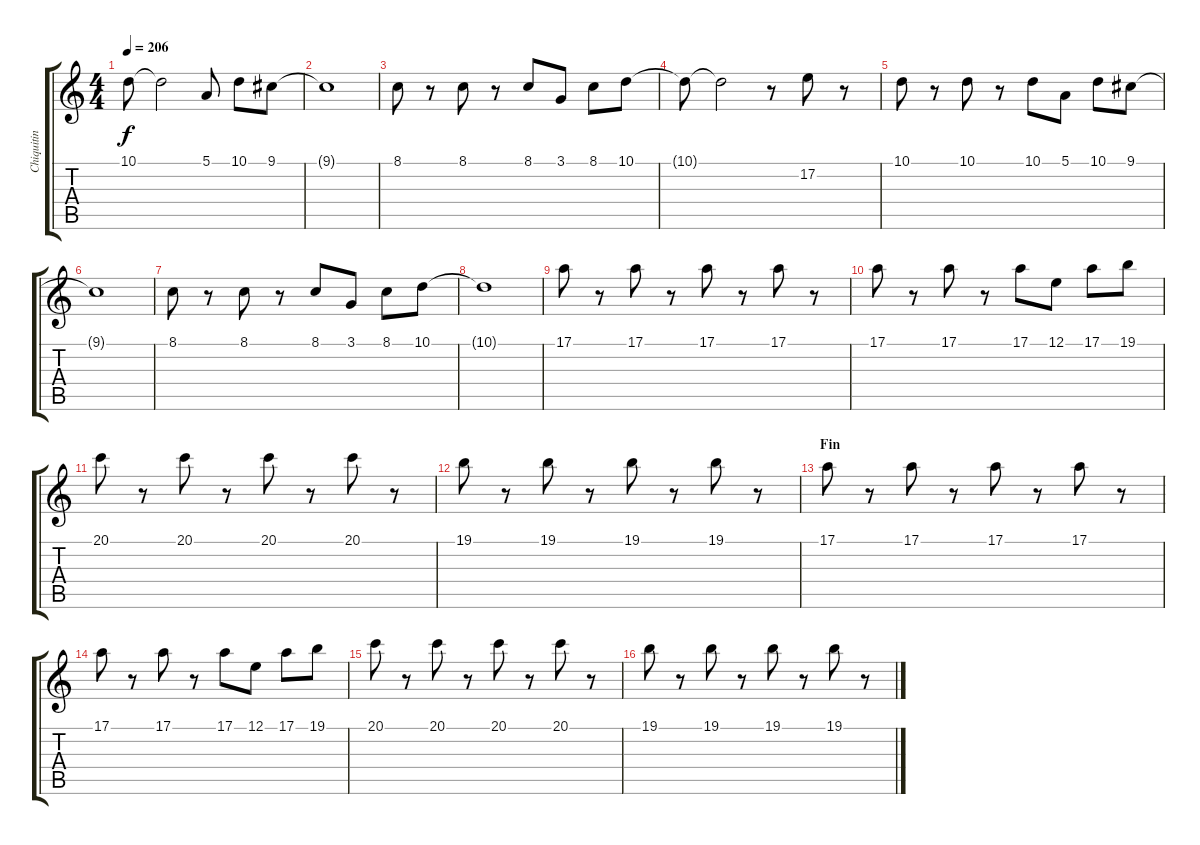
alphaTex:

\track ("Chiquitin" "Chiquitin") {instrument trumpet}
\staff {score tabs}
\tuning (E4 B3 G3 D3 A2 E2) {hide}
\ts (4 4)
\tempo 206
\clef g2
\ks c
10.1{t}.8{dy f} 10.1{t}.2 5.1.8 10.1.8 9.1.8 |
9.1{t}.1 |
8.1.8 r.8 8.1.8 r.8 8.1.8 3.1.8 8.1.8 10.1.8 |
10.1{t}.8 10.1{t}.2 r.8 17.2.8 r.8 |
10.1.8 r.8 10.1.8 r.8 10.1.8 5.1.8 10.1.8 9.1.8 |
9.1{t}.1 |
8.1.8 r.8 8.1.8 r.8 8.1.8 3.1.8 8.1.8 10.1.8 |
10.1{t}.1 |
17.1.8 r.8 17.1.8 r.8 17.1.8 r.8 17.1.8 r.8 |
17.1.8 r.8 17.1.8 r.8 17.1.8 12.1.8 17.1.8 19.1.8 |
20.1.8 r.8 20.1.8 r.8 20.1.8 r.8 20.1.8 r.8 |
19.1.8 r.8 19.1.8 r.8 19.1.8 r.8 19.1.8 r.8 |
\section ("" "Fin")
17.1.8 r.8 17.1.8 r.8 17.1.8 r.8 17.1.8 r.8 |
17.1.8 r.8 17.1.8 r.8 17.1.8 12.1.8 17.1.8 19.1.8 |
20.1.8 r.8 20.1.8 r.8 20.1.8 r.8 20.1.8 r.8 |
19.1.8 r.8 19.1.8 r.8 19.1.8 r.8 19.1.8 r.8
